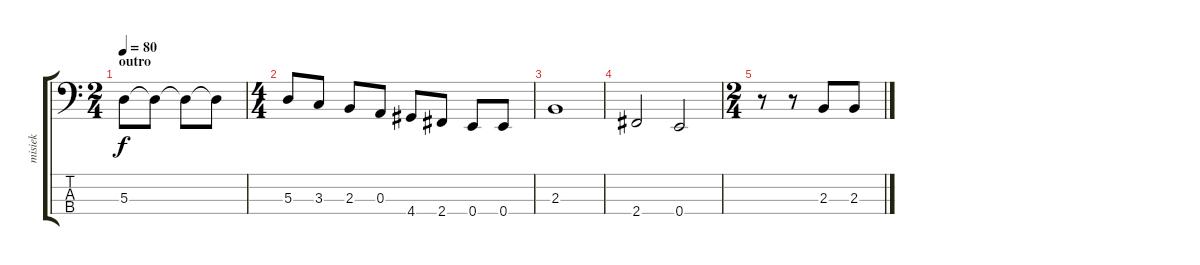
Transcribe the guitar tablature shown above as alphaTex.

\track ("misiek" "misiek") {instrument electricbasspick}
\staff {score tabs}
\tuning (G2 D2 A1 E1) {hide}
\ts (2 4)
\section ("" "outro")
\tempo 80
\clef f4
\ks c
5.3{t}.8{dy f} 5.3{t}.8 5.3{t}.8 5.3{t}.8 |
\ts (4 4)
5.3.8 3.3.8 2.3.8 0.3.8 4.4.8 2.4.8 0.4.8 0.4.8 |
2.3.1 |
2.4.2 0.4.2 |
\ts (2 4)
r.8 r.8 2.3.8 2.3.8
